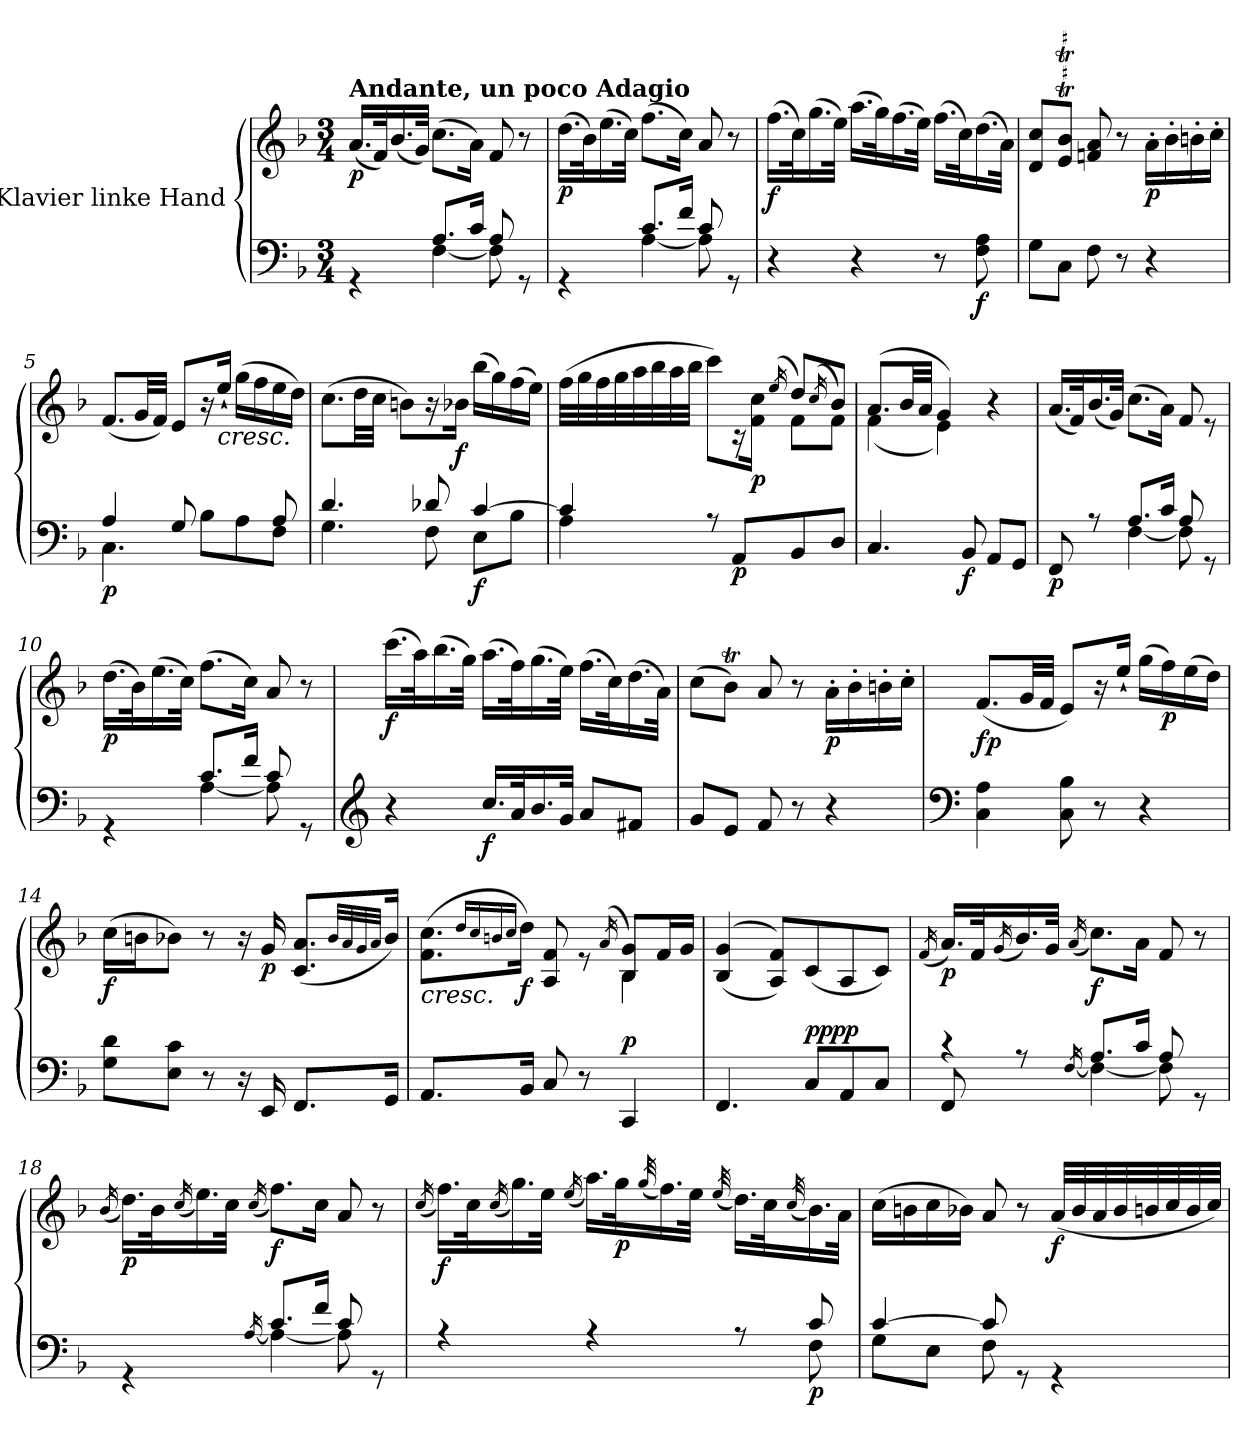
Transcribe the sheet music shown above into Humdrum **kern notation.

**kern	**kern	**dynam
*part1	*part1	*part1
*staff2	*staff1	*staff1/2
*I"Klavier linke Hand	*	*
*clefF4	*clefG2	*
*k[b-]	*k[b-]	*
*M3/4	*M3/4	*
=1	=1	=1
*^	*	*
!	!	!LO:TX:a:B:t=Andante, un poco Adagio	!
!	!	!	!LO:DY:b
4rGG	4ryy	(<16.a/LL	p
.	.	32f/K)	.
.	.	(<16.b-/	.
.	.	32g/JJk)	.
!	!	!	!LO:DY:b=2
!	!	!	!LO:DY:n=1:b
8.A/L	[4F\	(>8.cc\L	fp fp
16c/Jk	.	16a\Jk)	.
8A/	8F\]	8f/	.
8rGG	8ryy	8r	.
=2	=2	=2	=2
!	!	!	!LO:DY:b
4rGG	4ryy	(>16.dd\LL	p
.	.	32b-\K)	.
.	.	(>16.ee\	.
.	.	32cc\JJk)	.
!	!	!	!LO:DY:b=2
!	!	!	!LO:DY:n=1:b
8.c/L	[4A\	(>8.ff\L	fp fp
16f/Jk	.	16cc\Jk)	.
8c/	8A\]	8a/	.
8rGG	8ryy	8r	.
=3	=3	=3	=3
!	!	!	!LO:DY:b
*v	*v	*	*
4r	(>16.ff\LL	f
.	32cc\K)	.
.	(>16.gg\	.
.	32ee\JJk)	.
4r	(>16.aa\LL	.
.	32gg\K)	.
.	(>16.ff\	.
.	32ee\JJk)	.
8r	(>16.ff\LL	.
.	32cc\K)	.
!	!	!LO:DY:b=2
8F\ 8A\	(>16.dd\	f
.	32a\JJk)	.
=4	=4	=4
8G\L	8d/ 8cc/L	.
8C\J	8e/T 8b-/TJ	.
8F\	8f/ 8a/	.
8r	8r	.
!	!	!LO:DY:b
4r	16a'\LL	p
.	16b-'\	.
.	16bn'\	.
.	16cc'\JJ	.
=5	=5	=5
*^	*	*
!	!	!	!LO:DY:b=2
4A/	4.C\	(<8.f/L	p
.	.	32g/LL	.
.	.	32f/JJJ)	.
8G/	.	8e/L	.
8ryy	8B-\L	16r	.
!	!	!LO:TX:b:i:t=cresc.	!
.	.	16ee`/Jk	.
8ryy	8A\	(>16gg\LL	.
.	.	16ff\	.
8A/	8F\J	16ee\	.
.	.	16dd\JJ)	.
=6	=6	=6	=6
4.d/	4.G\	(>8.cc\L	.
.	.	32dd\LL	.
.	.	32cc\JJJ	.
.	.	8bn\L)	.
8d-X/	8F\	16r	.
!	!	!	!LO:DY:b
.	.	16b-X\Jk	f
!	!	!	!LO:DY:b=2
[4c/	8E\L	(>16bb-\LL	f
.	.	16gg\)	.
.	8B-\J	(>16ff\	.
.	.	16ee\JJ)	.
=7	=7	=7	=7
*	*	*^	*
4c/]	4A\	(>32ff\LLL	2ryy	.
.	.	32gg\	.	.
.	.	32ff\	.	.
.	.	32gg\	.	.
.	.	32aa\	.	.
.	.	32bb-\	.	.
.	.	32aa\	.	.
.	.	32bb-\JJJ	.	.
4ryy	8rA	8ccc\L)	.	.
!	!	!	!	!LO:DY:b=2
.	8AA/L	16rc	.	p
!	!	!	!	!LO:DY:b
.	.	16f\ 16cc\Jk	.	p
.	.	(<16qee/	.	.
4ryy	8BB-/	8dd/L)	8f\L	.
.	.	(<16qcc/	.	.
.	8D/J	8b-/J)	8f\J	.
*v	*v	*	*	*
=8	=8	=8	=8
4.C/	(>8.a/L	(<4f\	.
.	32b-/LL	.	.
.	32a/JJJ	.	.
.	4g/)	4e\)	.
!	!	!	!LO:DY:b=2
8BB-/	.	.	f
8AA/L	4r	4ryy	.
8GG/J	.	.	.
*	*v	*v	*
=9	=9	=9
*^	*	*
!	!	!	!LO:DY:b=2
4ryy	8FF/	(<16.a/LL	p
.	.	32f/K)	.
.	8rA	(<16.b-/	.
.	.	32g/JJk)	.
!	!	!	!LO:DY:b=2
!	!	!	!LO:DY:n=1:b
8.A/L	[4F\	(>8.cc\L	fp fp
16c/Jk	.	16a\Jk)	.
8A/	8F\]	8f/	.
8rGG	8ryy	8re	.
=10	=10	=10	=10
!	!	!	!LO:DY:b
4rGG	4ryy	(>16.dd\LL	p
.	.	32b-\K)	.
.	.	(>16.ee\	.
.	.	32cc\JJk)	.
!	!	!	!LO:DY:b=2
!	!	!	!LO:DY:n=1:b
8.c/L	[4A\	(>8.ff\L	fp fp
16f/Jk	.	16cc\Jk)	.
8c/	8A\]	8a/	.
8rGG	8ryy	8r	.
*v	*v	*	*
=11	=11	=11
*clefG2	*	*
*^	*	*
!	!	!	!LO:DY:b
*v	*v	*	*
4r	(>16.ccc\LL	f
.	32aa\K)	.
.	(>16.bb-\	.
.	32gg\JJk)	.
!	!	!LO:DY:b=2
16.cc/LL	(>16.aa\LL	f
32a/K	32ff\K)	.
16.b-/	(>16.gg\	.
32g/JJk	32ee\JJk)	.
8a/L	(>16.ff\LL	.
.	32cc\K)	.
8f#X/J	(>16.dd\	.
.	32a\JJk)	.
=12	=12	=12
8g/L	(>8cc\L	.
8e/J	8b-T\J)	.
8f/	8a/	.
8r	8r	.
!	!	!LO:DY:b
4r	16a'\LL	p
.	16b-'\	.
.	16bn'\	.
.	16cc'\JJ	.
=13	=13	=13
*clefF4	*	*
!	!	!LO:DY:b
4C\ 4A\	(<8.f/L	fp
.	32g/LL	.
.	32f/JJJ	.
8C\ 8B-\	8e/L)	.
8r	16r	.
.	16ee`/Jk	.
4r	(>16gg\LL	.
!	!	!LO:DY:b
.	16ff\)	p
.	(>16ee\	.
.	16dd\JJ)	.
=14	=14	=14
!	!	!LO:DY:b
8G\ 8d\L	(>16cc\LL	f
.	16bn\J	.
8E\ 8c\J	8b-X\J)	.
8r	8r	.
16r	16r	.
!	!	!LO:DY:b
16EE/	16g/	p
8.FF/L	(<8.c/ 8.a/L	.
.	32qb-/LLL	.
.	32qa/	.
.	32qg/	.
.	32qa/JJJ	.
16GG/Jk	16b-/Jk)	.
=15	=15	=15
*	*^	*
!	!LO:TX:b:i:t=cresc.	!	!
8.AA/L	(>8.f\ 8.cc\L	2ryy	.
.	16qdd/LL	.	.
.	16qcc/	.	.
.	16qbn/	.	.
.	16qcc/JJ	.	.
!	!	!	!LO:DY:b
16BB-/Jk	16dd\Jk)	.	f
8C/	8A/ 8f/	.	.
8r	8re	.	.
.	(<16qa/	.	.
!	!	!	!LO:DY:a=2
4CC/	8B-/ 8g/L)	4B-\	p
.	16f/L	.	.
.	16g/JJ	.	.
*	*v	*v	*
=16	=16	=16
4.FF/	(>(<4B-/ 4g/	.
.	8A/ 8f/L))	.
!	!	!LO:DY:a=2
!	!	!LO:DY:n=1:b=2
8C/L	(<8c/	pp pp
8AA/	8A/	.
8C/J	8c/J)	.
=17	=17	=17
.	(<16qf/	.
*^	*	*
!	!	!	!LO:DY:b
4r	8FF/	16.a/LL)	p
.	.	32f/K	.
.	.	(<16qg/	.
.	8rA	16.b-/)	.
.	.	32g/JJk	.
.	[16qF/	(<16qa/	.
!	!	!	!LO:DY:b
8.A/L	4F\_	8.cc\L)	f
16c/Jk	.	16a\Jk	.
8A/	8F\]	8f/	.
8rGG	8ryy	8r	.
=18	=18	=18	=18
.	.	(<16qb-/	.
!	!	!	!LO:DY:b
4rGG	4ryy	16.dd\LL)	p
.	.	32b-\K	.
.	.	(<16qcc/	.
.	.	16.ee\)	.
.	.	32cc\JJk	.
.	[16qA/	(<16qcc/	.
!	!	!	!LO:DY:b
8.c/L	4A\_	8.ff\L)	f
16f/Jk	.	16cc\Jk	.
8c/	8A\]	8a/	.
8rGG	8ryy	8r	.
=19	=19	=19	=19
.	.	(<16qcc/	.
!	!	!	!LO:DY:b
2ryy	4rA	16.ff\LL)	f
.	.	32cc\K	.
.	.	(<16qcc/	.
.	.	16.gg\)	.
.	.	32ee\JJk	.
.	.	(<16qee/	.
.	4rA	16.aa\LL)	.
!	!	!	!LO:DY:b
.	.	32gg\K	p
.	.	(<32qgg/	.
.	.	16.ff\)	.
.	.	32ee\JJk	.
.	.	(<32qee/	.
8ryy	8rA	16.dd\LL)	.
.	.	32cc\K	.
.	.	(<32qcc/	.
!	!	!	!LO:DY:b=2
8F\	8c/	16.b-\)	p
.	.	32a\JJk	.
=20	=20	=20	=20
[4c/	8G\L	(>16cc\LL	.
.	.	16bn\	.
.	8E\J	16cc\	.
.	.	16b-X\JJ)	.
8c/]	8F\	8a/	.
8rGG	4.ryy	8r	.
!	!	!	!LO:DY:b
4rGG	.	(<32a/LLL	f
.	.	32b-/	.
.	.	32a/	.
.	.	32b-/	.
.	.	32bn/	.
.	.	32cc/	.
.	.	32b/	.
.	.	32cc/JJJ)	.
*v	*v	*	*
=	=	=
*-	*-	*-
